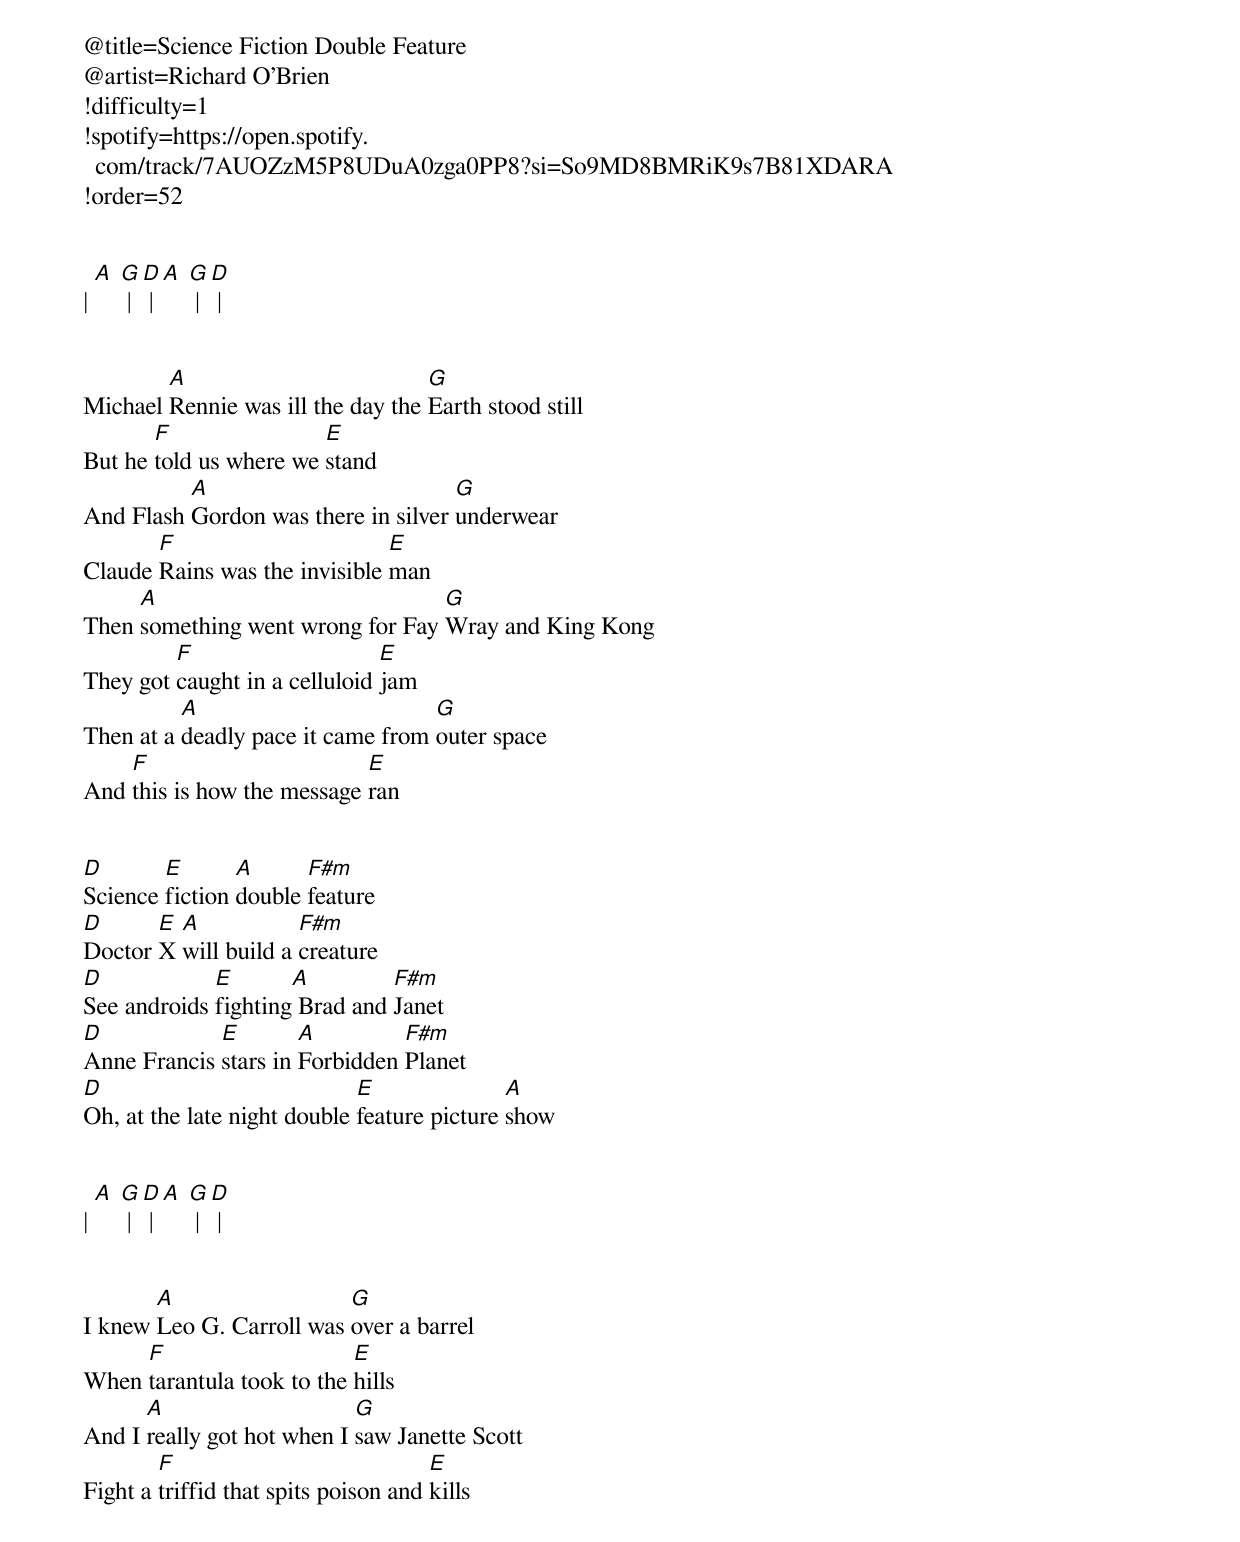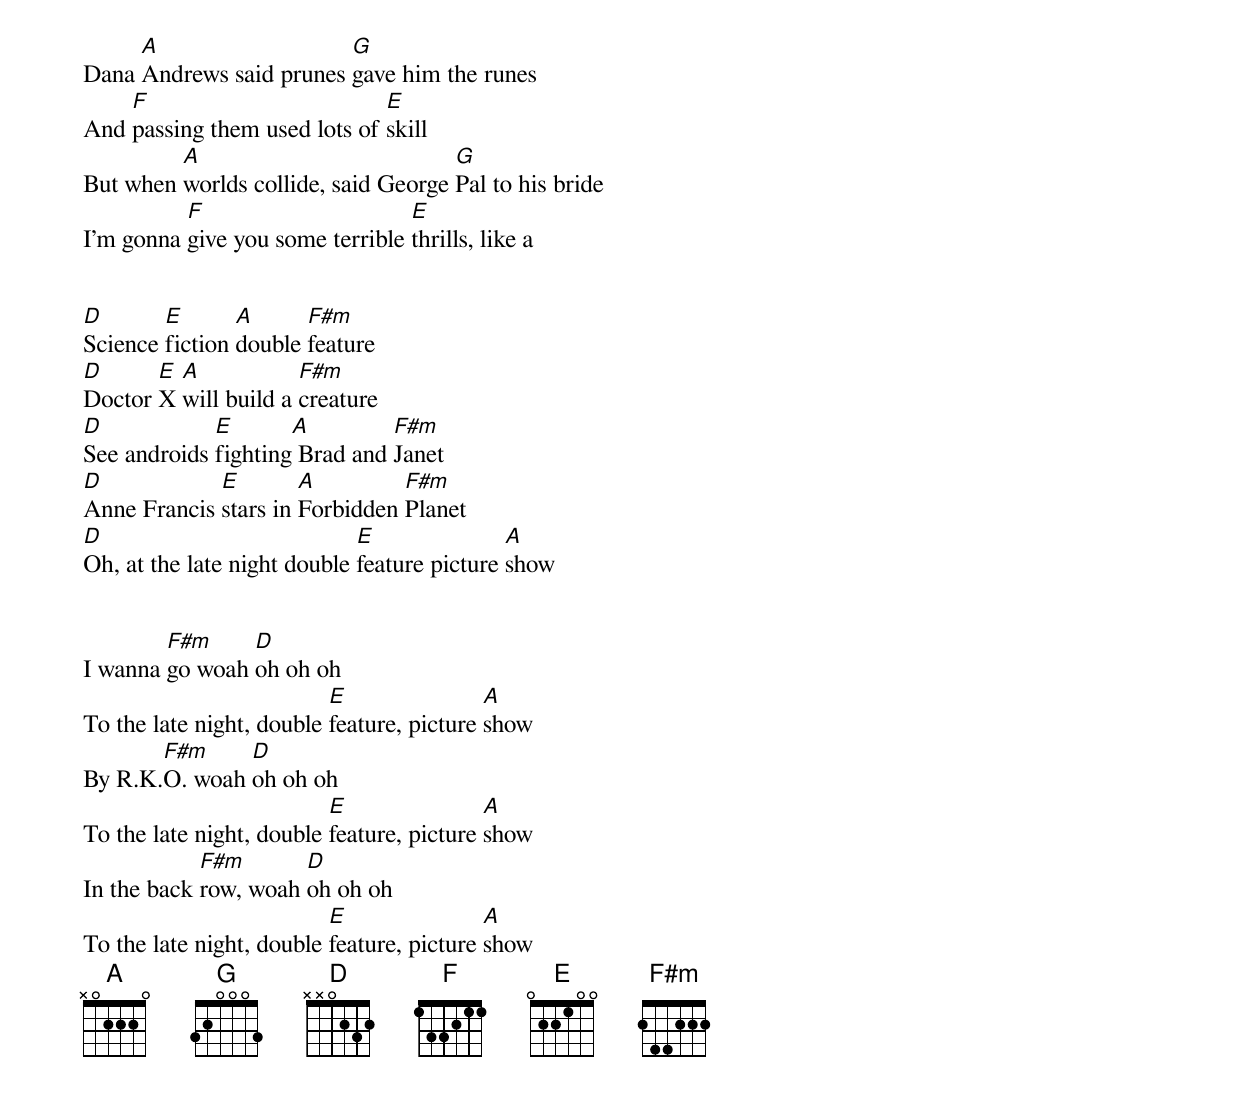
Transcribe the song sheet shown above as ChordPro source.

@title=Science Fiction Double Feature
@artist=Richard O'Brien
!difficulty=1
!spotify=https://open.spotify.com/track/7AUOZzM5P8UDuA0zga0PP8?si=So9MD8BMRiK9s7B81XDARA
!order=52


| [A] [G] | [D] | [A] [G] | [D] |


Michael [A]Rennie was ill the day the [G]Earth stood still
But he [F]told us where we [E]stand
And Flash [A]Gordon was there in silver [G]underwear
Claude [F]Rains was the invisible [E]man
Then [A]something went wrong for Fay [G]Wray and King Kong
They got [F]caught in a celluloid [E]jam
Then at a [A]deadly pace it came from [G]outer space
And [F]this is how the message [E]ran


[D]Science [E]fiction [A]double [F#m]feature
[D]Doctor [E]X [A]will build a [F#m]creature
[D]See androids [E]fighting[A] Brad and [F#m]Janet
[D]Anne Francis [E]stars in [A]Forbidden [F#m]Planet
[D]Oh, at the late night double [E]feature picture [A]show


| [A] [G] | [D] | [A] [G] | [D] |


I knew [A]Leo G. Carroll was [G]over a barrel
When [F]tarantula took to the [E]hills
And I [A]really got hot when I [G]saw Janette Scott
Fight a [F]triffid that spits poison and [E]kills
Dana [A]Andrews said prunes [G]gave him the runes
And [F]passing them used lots of [E]skill
But when [A]worlds collide, said George [G]Pal to his bride
I'm gonna [F]give you some terrible [E]thrills, like a


[D]Science [E]fiction [A]double [F#m]feature
[D]Doctor [E]X [A]will build a [F#m]creature
[D]See androids [E]fighting[A] Brad and [F#m]Janet
[D]Anne Francis [E]stars in [A]Forbidden [F#m]Planet
[D]Oh, at the late night double [E]feature picture [A]show


I wanna [F#m]go woah [D]oh oh oh
To the late night, double [E]feature, picture [A]show
By R.K.[F#m]O. woah [D]oh oh oh
To the late night, double [E]feature, picture [A]show
In the back [F#m]row, woah [D]oh oh oh
To the late night, double [E]feature, picture [A]show
